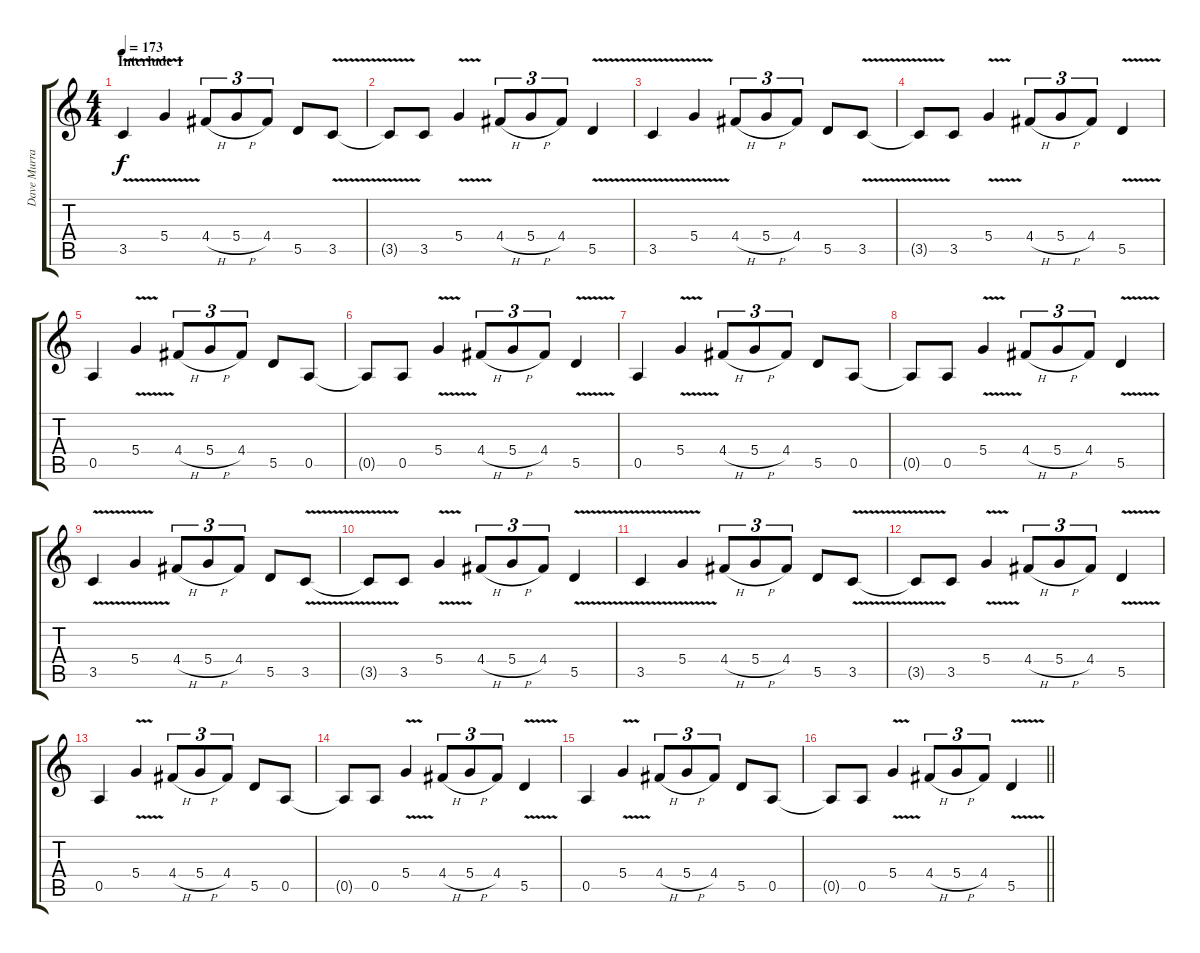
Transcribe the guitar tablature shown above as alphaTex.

\track ("Dave Murray" "Dave Murra") {instrument overdrivenguitar}
\staff {score tabs}
\tuning (E4 B3 G3 D3 A2 E2) {hide}
\ts (4 4)
\section ("" "Interlude 1")
\tempo 173
\clef g2
\ks c
3.5{v}.4{dy f} 5.4{v}.4 4.4{h}.8{tu (3 2)} 5.4{h}.8{tu (3 2)} 4.4.8{tu (3 2)} 5.5.8 3.5{v}.8 |
3.5{t}.8 3.5.8 5.4{v}.4 4.4{h}.8{tu (3 2)} 5.4{h}.8{tu (3 2)} 4.4.8{tu (3 2)} 5.5{v}.4 |
3.5{v}.4 5.4{v}.4 4.4{h}.8{tu (3 2)} 5.4{h}.8{tu (3 2)} 4.4.8{tu (3 2)} 5.5.8 3.5{v}.8 |
3.5{t}.8 3.5.8 5.4{v}.4 4.4{h}.8{tu (3 2)} 5.4{h}.8{tu (3 2)} 4.4.8{tu (3 2)} 5.5{v}.4 |
0.5.4 5.4{v}.4 4.4{h}.8{tu (3 2)} 5.4{h}.8{tu (3 2)} 4.4.8{tu (3 2)} 5.5.8 0.5.8 |
0.5{t}.8 0.5.8 5.4{v}.4 4.4{h}.8{tu (3 2)} 5.4{h}.8{tu (3 2)} 4.4.8{tu (3 2)} 5.5{v}.4 |
0.5.4 5.4{v}.4 4.4{h}.8{tu (3 2)} 5.4{h}.8{tu (3 2)} 4.4.8{tu (3 2)} 5.5.8 0.5.8 |
0.5{t}.8 0.5.8 5.4{v}.4 4.4{h}.8{tu (3 2)} 5.4{h}.8{tu (3 2)} 4.4.8{tu (3 2)} 5.5{v}.4 |
3.5{v}.4 5.4{v}.4 4.4{h}.8{tu (3 2)} 5.4{h}.8{tu (3 2)} 4.4.8{tu (3 2)} 5.5.8 3.5{v}.8 |
3.5{t}.8 3.5.8 5.4{v}.4 4.4{h}.8{tu (3 2)} 5.4{h}.8{tu (3 2)} 4.4.8{tu (3 2)} 5.5{v}.4 |
3.5{v}.4 5.4{v}.4 4.4{h}.8{tu (3 2)} 5.4{h}.8{tu (3 2)} 4.4.8{tu (3 2)} 5.5.8 3.5{v}.8 |
3.5{t}.8 3.5.8 5.4{v}.4 4.4{h}.8{tu (3 2)} 5.4{h}.8{tu (3 2)} 4.4.8{tu (3 2)} 5.5{v}.4 |
0.5.4 5.4{v}.4 4.4{h}.8{tu (3 2)} 5.4{h}.8{tu (3 2)} 4.4.8{tu (3 2)} 5.5.8 0.5.8 |
0.5{t}.8 0.5.8 5.4{v}.4 4.4{h}.8{tu (3 2)} 5.4{h}.8{tu (3 2)} 4.4.8{tu (3 2)} 5.5{v}.4 |
0.5.4 5.4{v}.4 4.4{h}.8{tu (3 2)} 5.4{h}.8{tu (3 2)} 4.4.8{tu (3 2)} 5.5.8 0.5.8 |
\barLineRight lightlight
0.5{t}.8 0.5.8 5.4{v}.4 4.4{h}.8{tu (3 2)} 5.4{h}.8{tu (3 2)} 4.4.8{tu (3 2)} 5.5{v}.4
